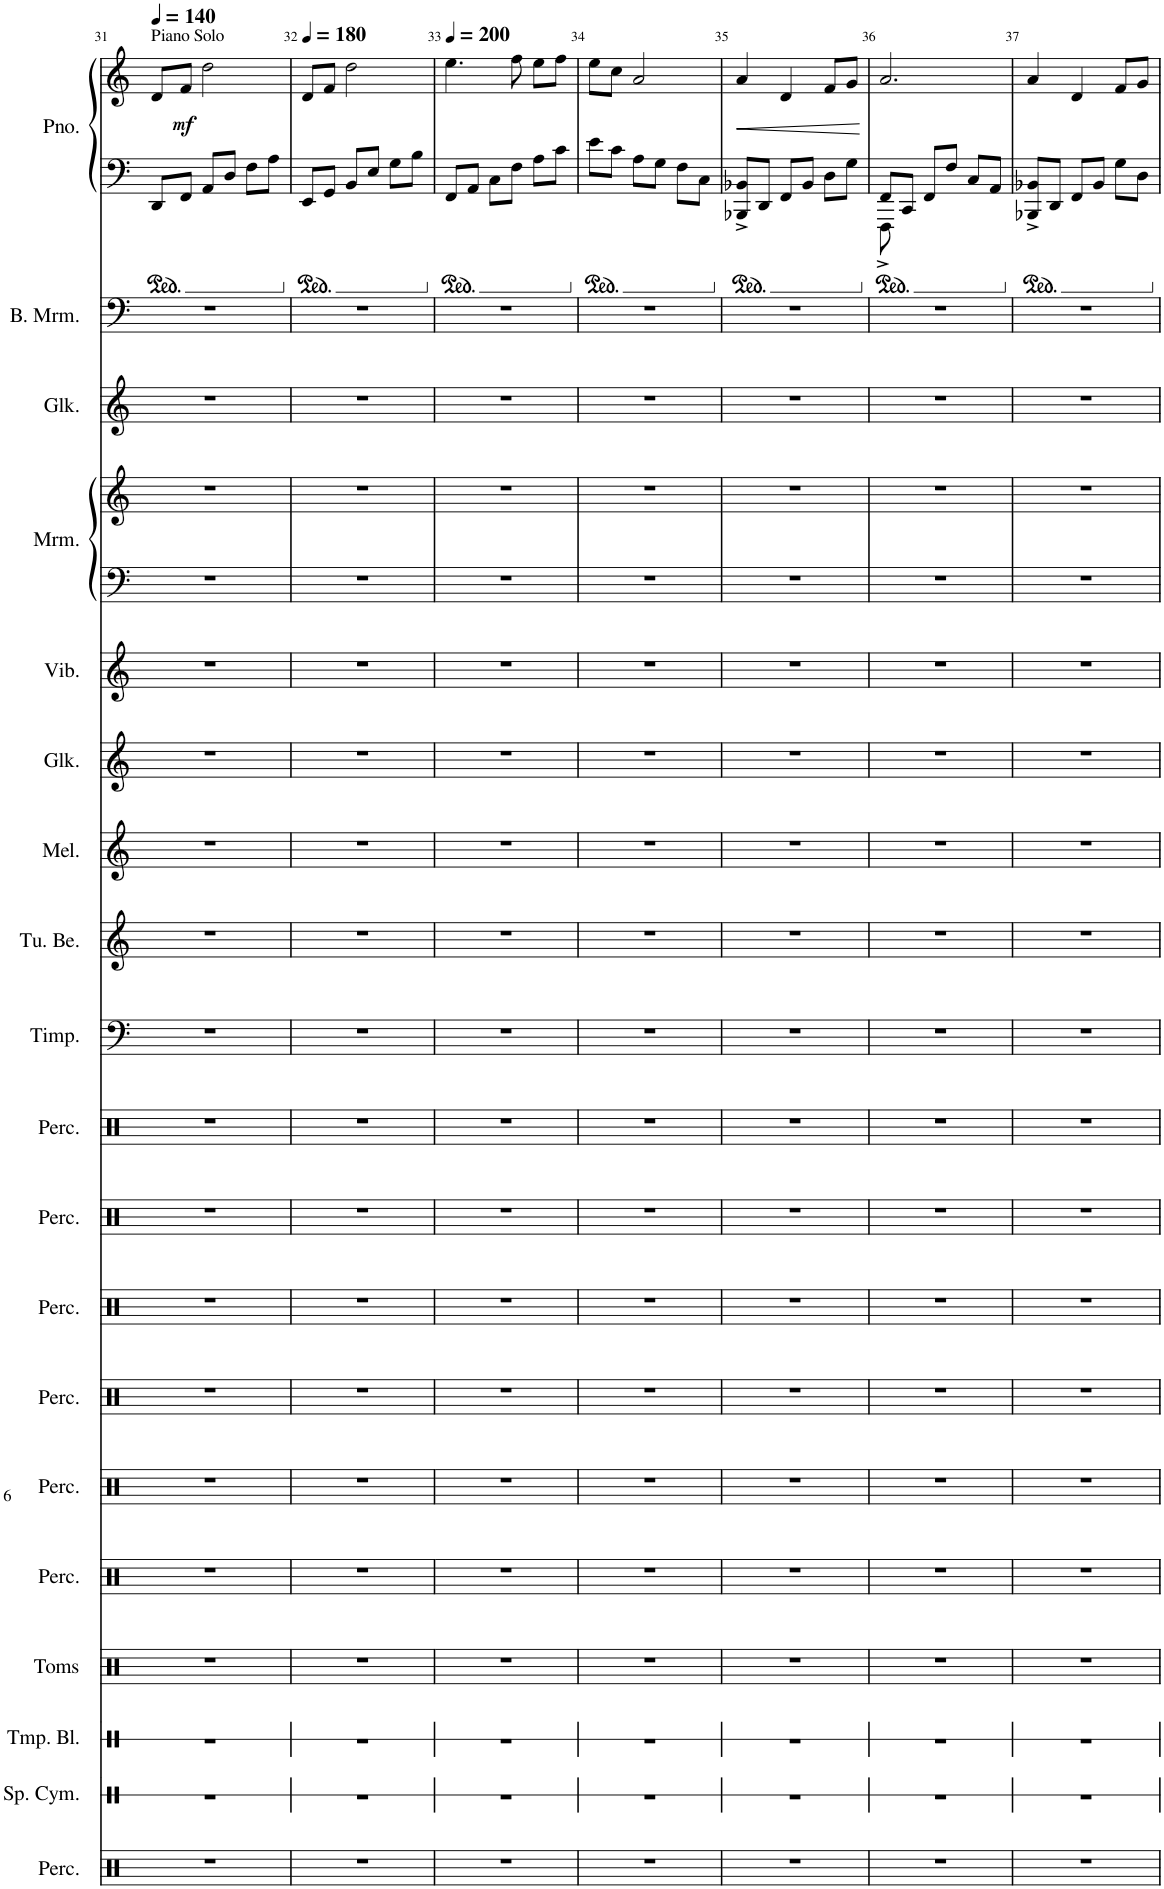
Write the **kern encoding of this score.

**kern	**kern	**kern	**kern	**kern	**kern	**kern	**kern	**kern	**kern	**kern	**kern	**kern	**kern	**kern	**kern	**kern	**kern	**kern	**kern	**kern	**dynam
*part19	*part18	*part17	*part16	*part15	*part14	*part13	*part12	*part11	*part10	*part9	*part8	*part7	*part6	*part5	*part4	*part4	*part3	*part2	*part1	*part1	*part1
*staff21	*staff20	*staff19	*staff18	*staff17	*staff16	*staff15	*staff14	*staff13	*staff12	*staff11	*staff10	*staff9	*staff8	*staff7	*staff6	*staff5	*staff4	*staff3	*staff2	*staff1	*staff1/2
*I"Extra Parts	*I"Splash Cymbal	*I"Temple Blocks	*I"Tom Toms	*I"Percussion 6	*I"Percussion 5	*I"Percussion 4	*I"Percussion 3	*I"Percussion 2	*I"Rainstick	*I"Timpani	*I"Tubular Bells	*I"Melodica	*I"Xylophone	*I"Vibraphone	*I"Marimba 2	*	*I"Marimba 1	*I"Bass Marimba	*I"Piano	*	*
*	*I'Sp. Cym.	*I'Tmp. Bl.	*I'Toms	*I'Perc.	*I'Perc.	*I'Perc.	*I'Perc.	*I'Perc.	*	*I'Timp.	*I'Tu. Be.	*I'Mel.	*I'Xyl.	*I'Vib.	*I'Mrm.	*	*I'Mrm.	*I'B. Mrm.	*I'Pno.	*	*
!!LO:PB:g=z
*clefX	*clefX	*clefX	*clefX	*clefX	*clefX	*clefX	*clefX	*clefX	*clefX	*clefF4	*clefG2	*clefG2	*clefG2	*clefG2	*clefF4	*clefG2	*clefG2	*clefF4	*clefF4	*clefG2	*
*	*	*	*	*	*	*	*	*	*	*	*	*	*Trd-14c-24	*	*	*	*Trd-14c-24	*	*	*	*
*k[]	*k[]	*k[]	*k[]	*k[]	*k[]	*k[]	*k[]	*k[]	*k[]	*k[]	*k[]	*k[]	*k[]	*k[]	*k[]	*k[]	*k[]	*k[]	*k[]	*k[]	*
*M3/4	*M3/4	*M3/4	*M3/4	*M3/4	*M3/4	*M3/4	*M3/4	*M3/4	*M3/4	*M3/4	*M3/4	*M3/4	*M3/4	*M3/4	*M3/4	*M3/4	*M3/4	*M3/4	*M3/4	*M3/4	*
*MM140	*MM140	*MM140	*MM140	*MM140	*MM140	*MM140	*MM140	*MM140	*MM140	*MM140	*MM140	*MM140	*MM140	*MM140	*MM140	*MM140	*MM140	*MM140	*MM140	*MM140	*
=31	=31	=31	=31	=31	=31	=31	=31	=31	=31	=31	=31	=31	=31	=31	=31	=31	=31	=31	=31	=31	=31
!	!	!	!	!	!	!	!	!	!	!	!	!	!	!	!	!	!	!	!	!LO:TX:a:t=Piano Solo	!
2.r	2.r	2.r	2.r	2.r	2.r	2.r	2.r	2.r	2.r	2.r	2.r	2.r	2.r	2.r	2.r	2.r	2.r	2.r	8DD/L	8d/L	.
!	!	!	!	!	!	!	!	!	!	!	!	!	!	!	!	!	!	!	!	!	!LO:DY:b
.	.	.	.	.	.	.	.	.	.	.	.	.	.	.	.	.	.	.	8FF/J	8f/J	mf
.	.	.	.	.	.	.	.	.	.	.	.	.	.	.	.	.	.	.	8AA/L	2dd\	.
.	.	.	.	.	.	.	.	.	.	.	.	.	.	.	.	.	.	.	8D/J	.	.
.	.	.	.	.	.	.	.	.	.	.	.	.	.	.	.	.	.	.	8F\L	.	.
.	.	.	.	.	.	.	.	.	.	.	.	.	.	.	.	.	.	.	8A\J	.	.
=32	=32	=32	=32	=32	=32	=32	=32	=32	=32	=32	=32	=32	=32	=32	=32	=32	=32	=32	=32	=32	=32
*	*	*	*	*	*	*	*	*	*	*	*	*	*	*	*	*	*	*	*	*MM180	*
2.r	2.r	2.r	2.r	2.r	2.r	2.r	2.r	2.r	2.r	2.r	2.r	2.r	2.r	2.r	2.r	2.r	2.r	2.r	8EE/L	8d/L	.
.	.	.	.	.	.	.	.	.	.	.	.	.	.	.	.	.	.	.	8GG/J	8f/J	.
.	.	.	.	.	.	.	.	.	.	.	.	.	.	.	.	.	.	.	8BB/L	2dd\	.
.	.	.	.	.	.	.	.	.	.	.	.	.	.	.	.	.	.	.	8E/J	.	.
.	.	.	.	.	.	.	.	.	.	.	.	.	.	.	.	.	.	.	8G\L	.	.
.	.	.	.	.	.	.	.	.	.	.	.	.	.	.	.	.	.	.	8B\J	.	.
=33	=33	=33	=33	=33	=33	=33	=33	=33	=33	=33	=33	=33	=33	=33	=33	=33	=33	=33	=33	=33	=33
*	*	*	*	*	*	*	*	*	*	*	*	*	*	*	*	*	*	*	*	*MM200	*
2.r	2.r	2.r	2.r	2.r	2.r	2.r	2.r	2.r	2.r	2.r	2.r	2.r	2.r	2.r	2.r	2.r	2.r	2.r	8FF/L	4.ee\	.
.	.	.	.	.	.	.	.	.	.	.	.	.	.	.	.	.	.	.	8AA/J	.	.
.	.	.	.	.	.	.	.	.	.	.	.	.	.	.	.	.	.	.	8C\L	.	.
.	.	.	.	.	.	.	.	.	.	.	.	.	.	.	.	.	.	.	8F\J	8ff\	.
.	.	.	.	.	.	.	.	.	.	.	.	.	.	.	.	.	.	.	8A\L	8ee\L	.
.	.	.	.	.	.	.	.	.	.	.	.	.	.	.	.	.	.	.	8c\J	8ff\J	.
=34	=34	=34	=34	=34	=34	=34	=34	=34	=34	=34	=34	=34	=34	=34	=34	=34	=34	=34	=34	=34	=34
2.r	2.r	2.r	2.r	2.r	2.r	2.r	2.r	2.r	2.r	2.r	2.r	2.r	2.r	2.r	2.r	2.r	2.r	2.r	8e\L	8ee\L	.
.	.	.	.	.	.	.	.	.	.	.	.	.	.	.	.	.	.	.	8c\J	8cc\J	.
.	.	.	.	.	.	.	.	.	.	.	.	.	.	.	.	.	.	.	8A\L	2a/	.
.	.	.	.	.	.	.	.	.	.	.	.	.	.	.	.	.	.	.	8G\J	.	.
.	.	.	.	.	.	.	.	.	.	.	.	.	.	.	.	.	.	.	8F\L	.	.
.	.	.	.	.	.	.	.	.	.	.	.	.	.	.	.	.	.	.	8C\J	.	.
=35	=35	=35	=35	=35	=35	=35	=35	=35	=35	=35	=35	=35	=35	=35	=35	=35	=35	=35	=35	=35	=35
2.r	2.r	2.r	2.r	2.r	2.r	2.r	2.r	2.r	2.r	2.r	2.r	2.r	2.r	2.r	2.r	2.r	2.r	2.r	8BBB-X/^ 8BB-X/^L	4a/	.
.	.	.	.	.	.	.	.	.	.	.	.	.	.	.	.	.	.	.	8DD/J	.	.
.	.	.	.	.	.	.	.	.	.	.	.	.	.	.	.	.	.	.	8FF/L	4d/	.
.	.	.	.	.	.	.	.	.	.	.	.	.	.	.	.	.	.	.	8BB-/J	.	.
.	.	.	.	.	.	.	.	.	.	.	.	.	.	.	.	.	.	.	8D\L	8f/L	.
.	.	.	.	.	.	.	.	.	.	.	.	.	.	.	.	.	.	.	8G\J	8g/J	.
=36	=36	=36	=36	=36	=36	=36	=36	=36	=36	=36	=36	=36	=36	=36	=36	=36	=36	=36	=36	=36	=36
*	*	*	*	*	*	*	*	*	*	*	*	*	*	*	*	*	*	*	*^	*	*
2.r	2.r	2.r	2.r	2.r	2.r	2.r	2.r	2.r	2.r	2.r	2.r	2.r	2.r	2.r	2.r	2.r	2.r	2.r	8FF/L	8FFF^\	2.a/	.
.	.	.	.	.	.	.	.	.	.	.	.	.	.	.	.	.	.	.	8CC/J	2ryy	.	.
.	.	.	.	.	.	.	.	.	.	.	.	.	.	.	.	.	.	.	8FF/L	.	.	.
.	.	.	.	.	.	.	.	.	.	.	.	.	.	.	.	.	.	.	8F/J	.	.	.
.	.	.	.	.	.	.	.	.	.	.	.	.	.	.	.	.	.	.	8C/L	.	.	.
.	.	.	.	.	.	.	.	.	.	.	.	.	.	.	.	.	.	.	8AA/J	8ryy	.	.
*	*	*	*	*	*	*	*	*	*	*	*	*	*	*	*	*	*	*	*v	*v	*	*
=37	=37	=37	=37	=37	=37	=37	=37	=37	=37	=37	=37	=37	=37	=37	=37	=37	=37	=37	=37	=37	=37
2.r	2.r	2.r	2.r	2.r	2.r	2.r	2.r	2.r	2.r	2.r	2.r	2.r	2.r	2.r	2.r	2.r	2.r	2.r	8BBB-X/^ 8BB-X/^L	4a/	.
.	.	.	.	.	.	.	.	.	.	.	.	.	.	.	.	.	.	.	8DD/J	.	.
.	.	.	.	.	.	.	.	.	.	.	.	.	.	.	.	.	.	.	8FF/L	4d/	.
.	.	.	.	.	.	.	.	.	.	.	.	.	.	.	.	.	.	.	8BB-/J	.	.
.	.	.	.	.	.	.	.	.	.	.	.	.	.	.	.	.	.	.	8G\L	8f/L	.
.	.	.	.	.	.	.	.	.	.	.	.	.	.	.	.	.	.	.	8D\J	8g/J	.
=	=	=	=	=	=	=	=	=	=	=	=	=	=	=	=	=	=	=	=	=	=
*-	*-	*-	*-	*-	*-	*-	*-	*-	*-	*-	*-	*-	*-	*-	*-	*-	*-	*-	*-	*-	*-
